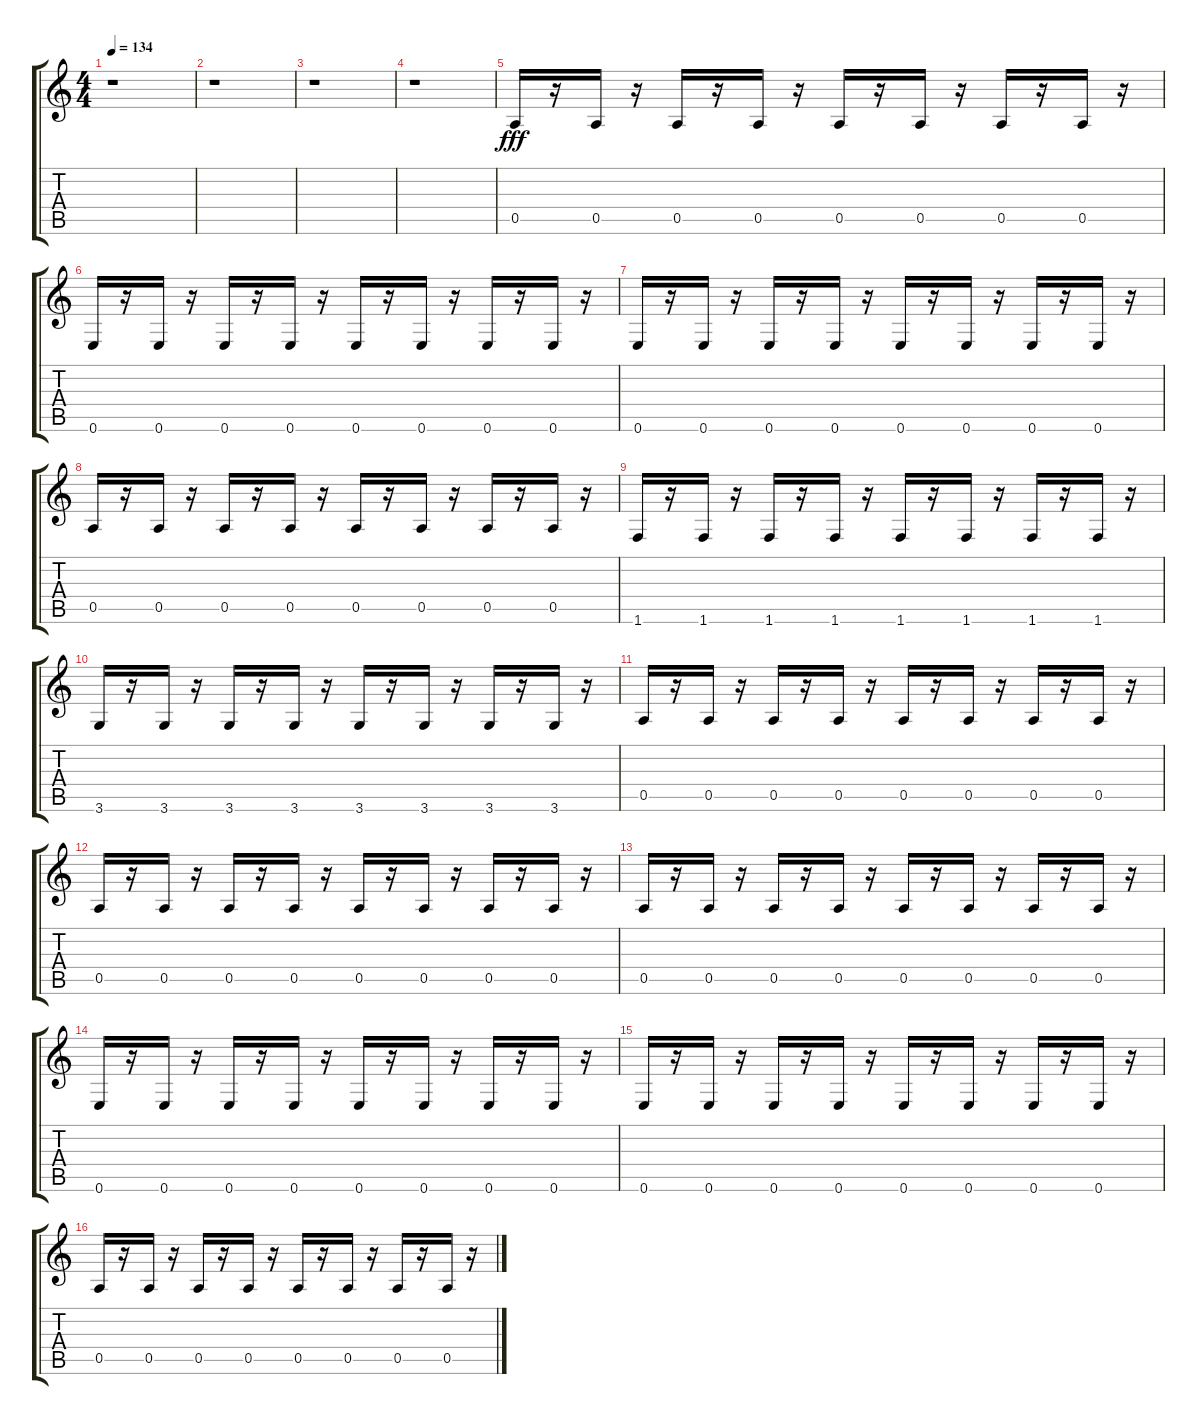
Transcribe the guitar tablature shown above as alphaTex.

\track "" {instrument electricguitarmuted}
\staff {score tabs}
\tuning (E4 B3 G3 D3 A2 E2) {hide}
\ts (4 4)
\tempo 134
\clef g2
\ks c
r.1{dy fff} |
r.1 |
r.1 |
r.1 |
0.5.16{volume 11} r.16 0.5.16 r.16 0.5.16 r.16 0.5.16 r.16 0.5.16 r.16 0.5.16 r.16 0.5.16 r.16 0.5.16 r.16 |
0.6.16 r.16 0.6.16 r.16 0.6.16 r.16 0.6.16 r.16 0.6.16 r.16 0.6.16 r.16 0.6.16 r.16 0.6.16 r.16 |
0.6.16 r.16 0.6.16 r.16 0.6.16 r.16 0.6.16 r.16 0.6.16 r.16 0.6.16 r.16 0.6.16 r.16 0.6.16 r.16 |
0.5.16 r.16 0.5.16 r.16 0.5.16 r.16 0.5.16 r.16 0.5.16 r.16 0.5.16 r.16 0.5.16 r.16 0.5.16 r.16 |
1.6.16 r.16 1.6.16 r.16 1.6.16 r.16 1.6.16 r.16 1.6.16 r.16 1.6.16 r.16 1.6.16 r.16 1.6.16 r.16 |
3.6.16 r.16 3.6.16 r.16 3.6.16 r.16 3.6.16 r.16 3.6.16 r.16 3.6.16 r.16 3.6.16 r.16 3.6.16 r.16 |
0.5.16 r.16 0.5.16 r.16 0.5.16 r.16 0.5.16 r.16 0.5.16 r.16 0.5.16 r.16 0.5.16 r.16 0.5.16 r.16 |
0.5.16 r.16 0.5.16 r.16 0.5.16 r.16 0.5.16 r.16 0.5.16 r.16 0.5.16 r.16 0.5.16 r.16 0.5.16 r.16 |
0.5.16 r.16 0.5.16 r.16 0.5.16 r.16 0.5.16 r.16 0.5.16 r.16 0.5.16 r.16 0.5.16 r.16 0.5.16 r.16 |
0.6.16{volume 11} r.16 0.6.16 r.16 0.6.16 r.16 0.6.16 r.16 0.6.16 r.16 0.6.16 r.16 0.6.16 r.16 0.6.16 r.16 |
0.6.16 r.16 0.6.16 r.16 0.6.16 r.16 0.6.16 r.16 0.6.16 r.16 0.6.16 r.16 0.6.16 r.16 0.6.16 r.16 |
0.5.16 r.16 0.5.16 r.16 0.5.16 r.16 0.5.16 r.16 0.5.16 r.16 0.5.16 r.16 0.5.16 r.16 0.5.16 r.16
